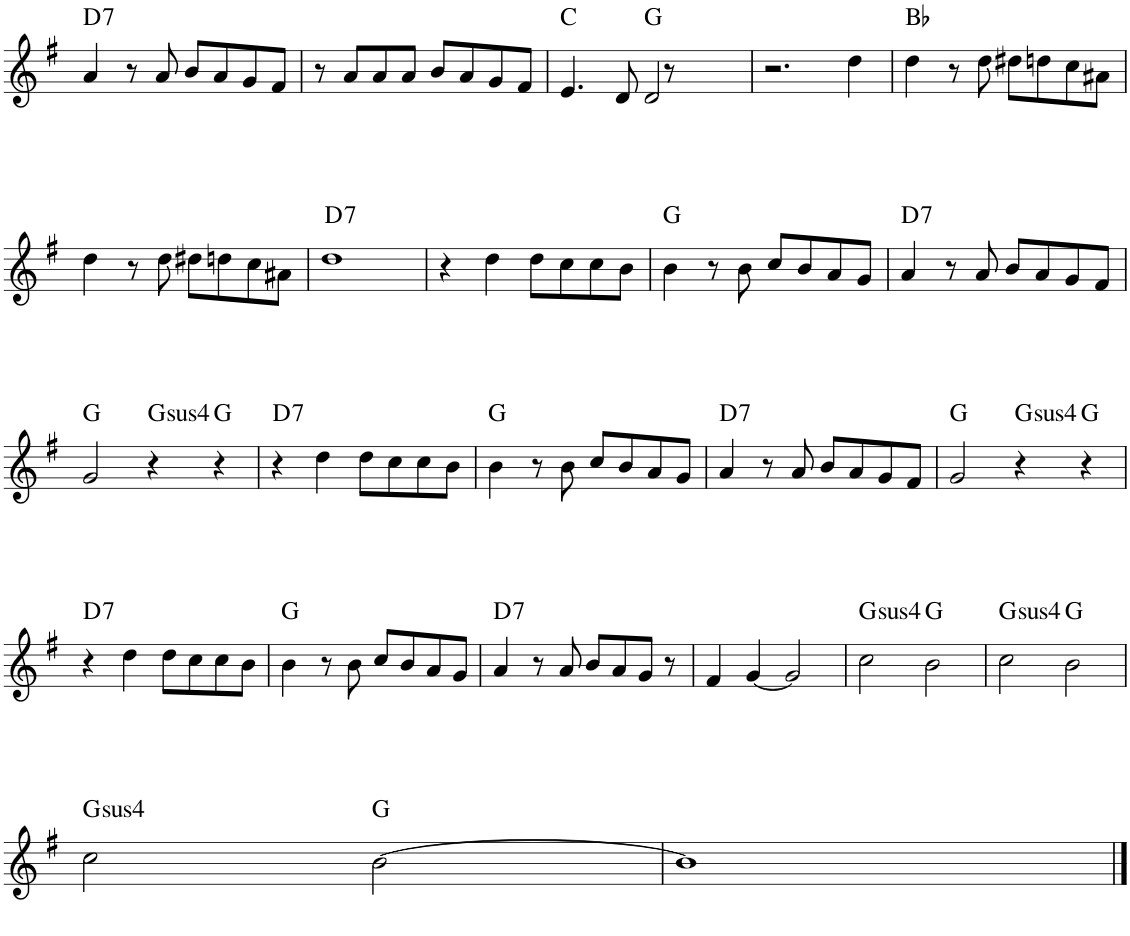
**kern	**harte
*part1	*part1
*staff1	*
*I"Piano	*
*I'Pno.	*
!!LO:PB:g=z
*clefG2	*
*k[f#]	*
*M4/4	*
=41	=41
!	!LO:H:kt=7
4a/	D:7
8r	.
8a/	.
8b/L	.
8a/	.
8g/	.
8f#/J	.
=42	=42
8r	.
8a/L	.
8a/	.
8a/J	.
8b/L	.
8a/	.
8g/	.
8f#/J	.
=43	=43
4.e/	C:maj
8d/	.
2d/	G:maj
8r	.
=44	=44
2.r	.
4dd\	.
=45	=45
4dd\	Bb:maj
8r	.
8dd\	.
8dd#X\L	.
8ddn\	.
8cc\	.
8a#X\J	.
!!LO:LB:g=z
=46	=46
4dd\	.
8r	.
8dd\	.
8dd#X\L	.
8ddn\	.
8cc\	.
8a#X\J	.
=47	=47
!	!LO:H:kt=7
1dd	D:7
=48	=48
4r	.
4dd\	.
8dd\L	.
8cc\	.
8cc\	.
8b\J	.
=49	=49
4b\	G:maj
8r	.
8b\	.
8cc/L	.
8b/	.
8a/	.
8g/J	.
=50	=50
!	!LO:H:kt=7
4a/	D:7
8r	.
8a/	.
8b/L	.
8a/	.
8g/	.
8f#/J	.
!!LO:LB:g=z
=51	=51
2g/	G:maj
!	!LO:H:kt=4
4r	G:sus4
4r	G:maj
=52	=52
!	!LO:H:kt=7
4r	D:7
4dd\	.
8dd\L	.
8cc\	.
8cc\	.
8b\J	.
=53	=53
4b\	G:maj
8r	.
8b\	.
8cc/L	.
8b/	.
8a/	.
8g/J	.
=54	=54
!	!LO:H:kt=7
4a/	D:7
8r	.
8a/	.
8b/L	.
8a/	.
8g/	.
8f#/J	.
=55	=55
2g/	G:maj
!	!LO:H:kt=4
4r	G:sus4
4r	G:maj
!!LO:LB:g=z
=56	=56
!	!LO:H:kt=7
4r	D:7
4dd\	.
8dd\L	.
8cc\	.
8cc\	.
8b\J	.
=57	=57
4b\	G:maj
8r	.
8b\	.
8cc/L	.
8b/	.
8a/	.
8g/J	.
=58	=58
!	!LO:H:kt=7
4a/	D:7
8r	.
8a/	.
8b/L	.
8a/	.
8g/J	.
8r	.
=59	=59
4f#/	.
[4g/	.
2g/]	.
=60	=60
!	!LO:H:kt=4
2cc\	G:sus4
2b\	G:maj
=61	=61
!	!LO:H:kt=4
2cc\	G:sus4
2b\	G:maj
!!LO:LB:g=z
=62	=62
!	!LO:H:kt=4
2cc\	G:sus4
[2b\	G:maj
=63	=63
1b]	.
==	==
*-	*-
